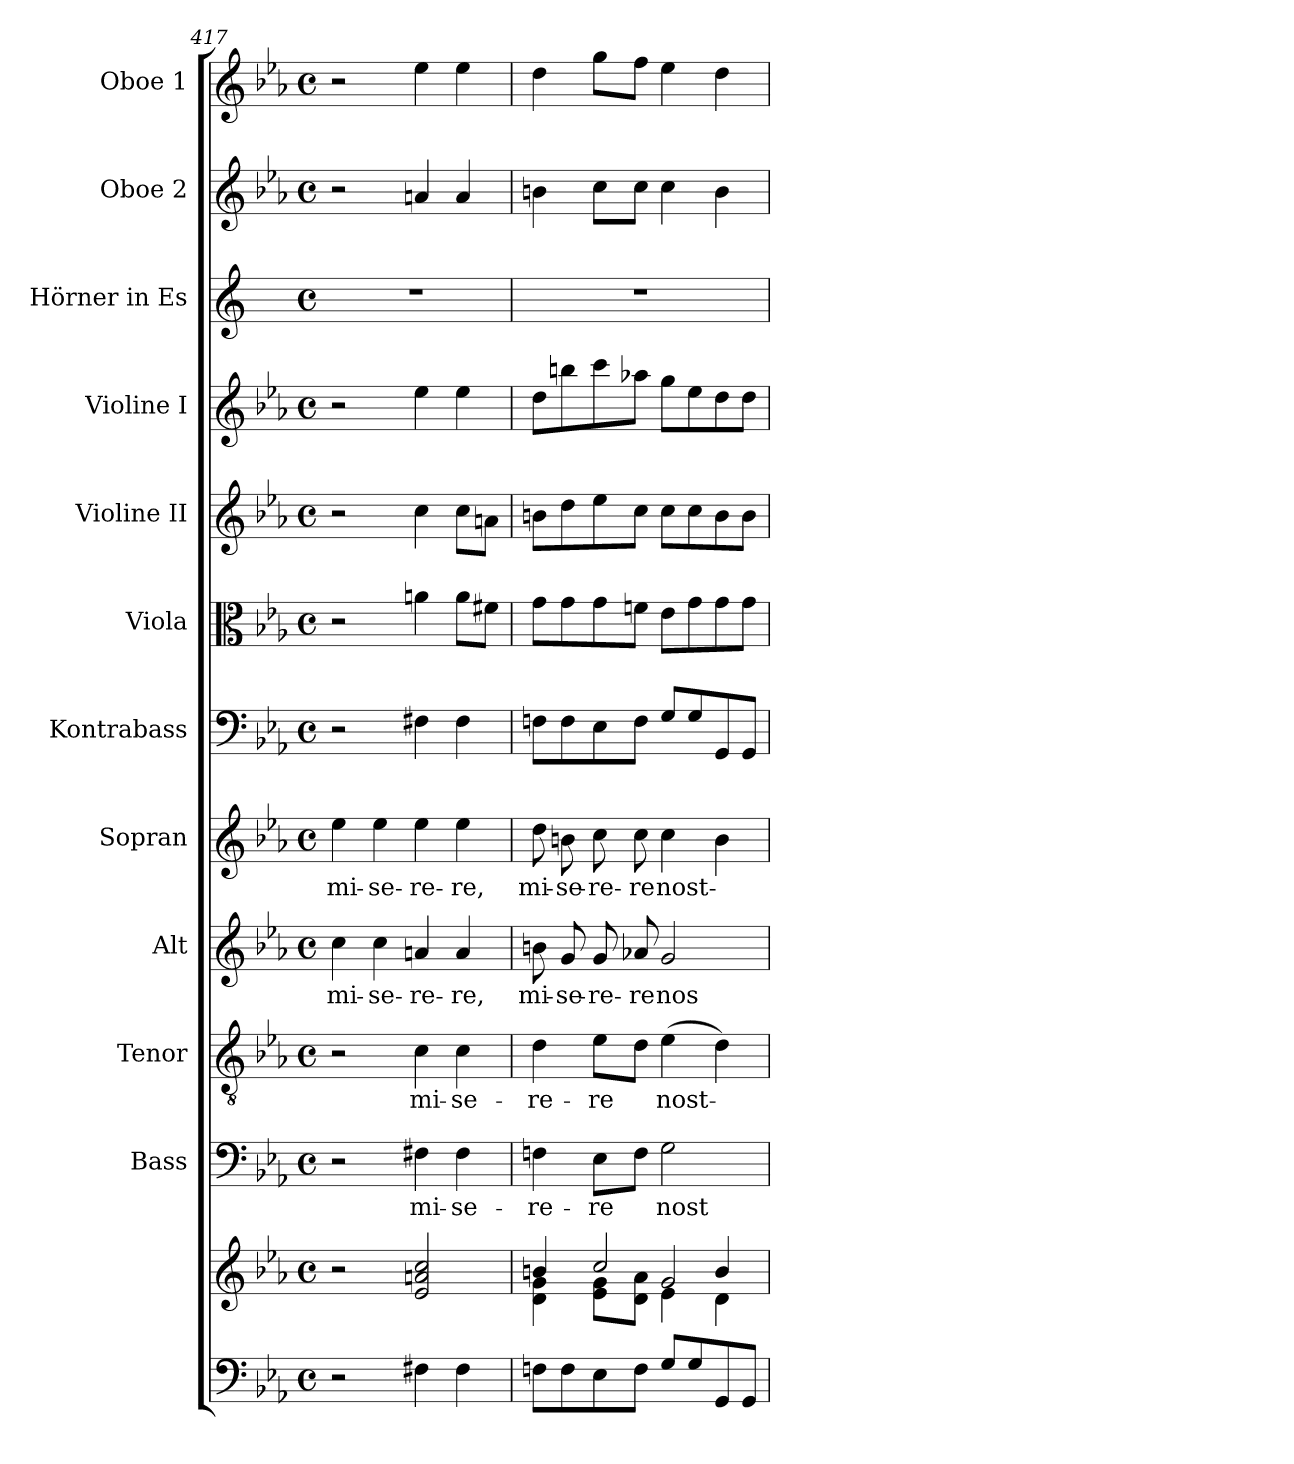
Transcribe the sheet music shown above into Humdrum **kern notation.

**kern	**kern	**kern	**text	**kern	**text	**kern	**text	**kern	**text	**kern	**kern	**kern	**kern	**kern	**kern	**kern
*part12	*part12	*part11	*part11	*part10	*part10	*part9	*part9	*part8	*part8	*part7	*part6	*part5	*part4	*part3	*part2	*part1
*staff13	*staff12	*staff11	*staff11	*staff10	*staff10	*staff9	*staff9	*staff8	*staff8	*staff7	*staff6	*staff5	*staff4	*staff3	*staff2	*staff1
*	*	*I"Bass	*	*I"Tenor	*	*I"Alt	*	*I"Sopran	*	*I"Kontrabass	*I"Viola	*I"Violine II	*I"Violine I	*I"Hörner in Es	*I"Oboe 2	*I"Oboe 1
*	*	*I'B.	*	*I'T.	*	*I'A.	*	*I'S.	*	*I'Kb.	*I'Vla.	*I'Vl. II	*I'Vl. I	*	*I'Ob. 2	*I'Ob. 1
*clefF4	*clefG2	*clefF4	*	*clefGv2	*	*clefG2	*	*clefG2	*	*clefF4	*clefC3	*clefG2	*clefG2	*clefG2	*clefG2	*clefG2
*	*	*	*	*	*	*	*	*	*	*ITrd7c12	*	*	*	*ITrd5c9	*	*
*k[b-e-a-]	*k[b-e-a-]	*k[b-e-a-]	*	*k[b-e-a-]	*	*k[b-e-a-]	*	*k[b-e-a-]	*	*k[b-e-a-]	*k[b-e-a-]	*k[b-e-a-]	*k[b-e-a-]	*k[b-e-a-]	*k[b-e-a-]	*k[b-e-a-]
*E-:	*E-:	*E-:	*	*E-:	*	*E-:	*	*E-:	*	*E-:	*E-:	*E-:	*E-:	*E-:	*E-:	*E-:
*M4/4	*M4/4	*M4/4	*	*M4/4	*	*M4/4	*	*M4/4	*	*M4/4	*M4/4	*M4/4	*M4/4	*M4/4	*M4/4	*M4/4
*met(c)	*met(c)	*met(c)	*	*met(c)	*	*met(c)	*	*met(c)	*	*met(c)	*met(c)	*met(c)	*met(c)	*met(c)	*met(c)	*met(c)
=417	=417	=417	=417	=417	=417	=417	=417	=417	=417	=417	=417	=417	=417	=417	=417	=417
!	!	!	!	!	!	!	!LO:LY:b	!	!LO:LY:b	!	!	!	!	!	!	!
2r	2r	2r	.	2r	.	4cc\	mi-	4ee-\	mi-	2r	2r	2r	2r	1r	2r	2r
!	!	!	!	!	!	!	!LO:LY:b	!	!LO:LY:b	!	!	!	!	!	!	!
.	.	.	.	.	.	4cc\	-se-	4ee-\	-se-	.	.	.	.	.	.	.
!	!	!	!LO:LY:b	!	!LO:LY:b	!	!LO:LY:b	!	!LO:LY:b	!	!	!	!	!	!	!
4F#X\	2e-/ 2an/ 2cc/	4F#X\	mi-	4c\	mi-	4an/	-re-	4ee-\	-re-	4FF#X\	4an\	4cc\	4ee-\	.	4an/	4ee-\
!	!	!	!LO:LY:b	!	!LO:LY:b	!	!LO:LY:b	!	!LO:LY:b	!	!	!	!	!	!	!
4F#\	.	4F#\	-se-	4c\	-se-	4a/	-re,	4ee-\	-re,	4FF#\	8a\L	8cc\L	4ee-\	.	4a/	4ee-\
.	.	.	.	.	.	.	.	.	.	.	8f#X\J	8an\J	.	.	.	.
!!LO:PB:g=z
=418	=418	=418	=418	=418	=418	=418	=418	=418	=418	=418	=418	=418	=418	=418	=418	=418
*	*^	*	*	*	*	*	*	*	*	*	*	*	*	*	*	*
*	*	*^	*	*	*	*	*	*	*	*	*	*	*	*	*	*	*
!	!	!	!	!	!LO:LY:b	!	!LO:LY:b	!	!LO:LY:b	!	!LO:LY:b	!	!	!	!	!	!	!
8Fn\L	4bn/	4d\ 4g\	2ryy	4Fn\	-re-	4d\	-re-	8bn\	mi-	8dd\	mi-	8FFn\L	8g\L	8bn\L	8dd\L	1r	4bn\	4dd\
!	!	!	!	!	!	!	!	!	!LO:LY:b	!	!LO:LY:b	!	!	!	!	!	!	!
8F\	.	.	.	.	.	.	.	8g/	-se-	8bn\	-se-	8FF\	8g\	8dd\	8bbn\	.	.	.
!	!	!	!	!	!LO:LY:b	!	!LO:LY:b	!	!LO:LY:b	!	!LO:LY:b	!	!	!	!	!	!	!
8E-\	2cc/	8e-\ 8g\L	.	8E-\L	-re	8e-\L	-re	8g/	-re-	8cc\	-re-	8EE-\	8g\	8ee-\	8ccc\	.	8cc\L	8gg\L
!	!	!	!	!	!	!	!	!	!LO:LY:b	!	!LO:LY:b	!	!	!	!	!	!	!
8F\J	.	8d\ 8a-\J	.	8F\J	.	8d\J	.	8a-X/	-re	8cc\	-re	8FF\J	8fn\J	8cc\J	8aa-X\J	.	8cc\J	8ff\J
!	!	!	!	!	!LO:LY:b	!	!LO:LY:b	!	!LO:LY:b	!	!LO:LY:b	!	!	!	!	!	!	!
8G/L	.	4e-\	2g/	2G\	nost-	(>4e-\	nost-	2g/	nos-	4cc\	nost-	8GG/L	8e-\L	8cc\L	8gg\L	.	4cc\	4ee-\
8G/	.	.	.	.	.	.	.	.	.	.	.	8GG/	8g\	8cc\	8ee-\	.	.	.
8GG/	4b/	4d\	.	.	.	4d\)	.	.	.	4b\	.	8GGG/	8g\	8b\	8dd\	.	4b\	4dd\
8GG/J	.	.	.	.	.	.	.	.	.	.	.	8GGG/J	8g\J	8b\J	8dd\J	.	.	.
*	*v	*v	*v	*	*	*	*	*	*	*	*	*	*	*	*	*	*	*
=	=	=	=	=	=	=	=	=	=	=	=	=	=	=	=	=
*-	*-	*-	*-	*-	*-	*-	*-	*-	*-	*-	*-	*-	*-	*-	*-	*-
